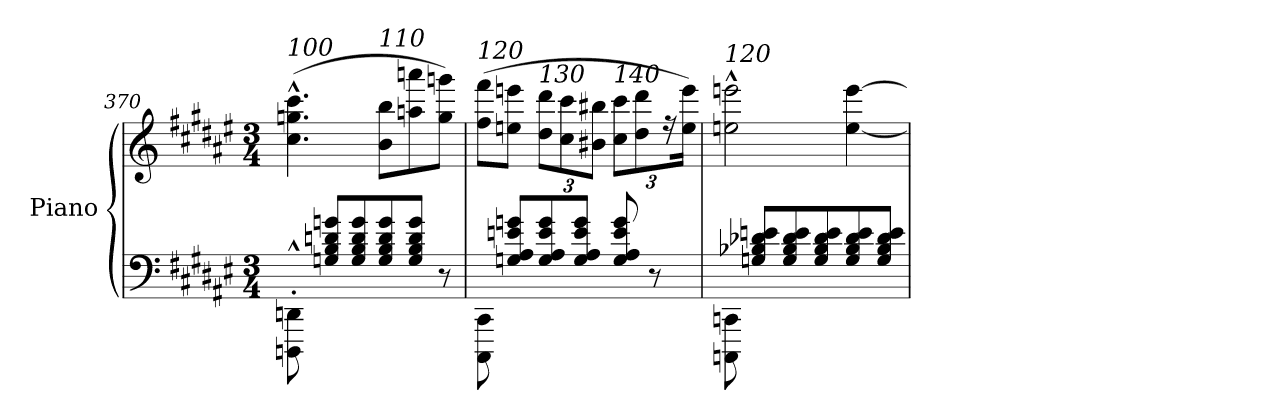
**kern	**kern
*part1	*part1
*staff2	*staff1
*I"Piano	*
*I'Pno	*
*clefF4	*clefG2
*k[f#c#g#d#a#e#]	*k[f#c#g#d#a#e#]
*M3/4	*M3/4
=370	=370
!	!LO:TX:a:i:t=100
8DDDn\'^^ 8DDn\'^^	(4.cc#\^^ 4.ggn\^^ 4.ccc#\^^
8Gn/ 8B/ 8dn/ 8gn/L	.
8G/ 8B/ 8d/ 8g/	.
!	!LO:TX:a:i:t=110
8G/ 8B/ 8d/ 8g/	8b\ 8bb\L
8G/ 8B/ 8d/ 8g/J	8aan\ 8aaan\
8r	8gg\ 8gggn\J)
=371	=371
!	!LO:TX:a:i:t=120
8CCC#\ 8CC#\	(8ff#\ 8fff#\L
8Gn/ 8A#/ 8en/ 8gn/L	8een\ 8eeen\J
*	*Xbrackettup
!	!LO:TX:a:i:t=130
8G/ 8A#/ 8e/ 8g/	12dd#\ 12ddd#\L
.	12cc#\ 12ccc#\
8G/ 8A#/ 8e/ 8g/J	.
.	12b#X\ 12bb#X\J
!	!LO:TX:a:i:t=140
8G/ 8A#/ 8e/ 8g/	12cc#\ 12ccc#\L
.	12dd#\ 12ddd#\
8r	.
.	24rff
.	24ee\ 24eee\Jk)
=372	=372
!	!LO:TX:a:i:t=120
8CCCn\ 8CCn\	2een\^^ 2eeen\^^
8Gn/ 8B-X/ 8d-X/ 8en/L	.
8G/ 8B-/ 8d-/ 8e/	.
8G/ 8B-/ 8d-/ 8e/	.
8G/ 8B-/ 8d-/ 8e/	[4ee\ [4eee\
8G/ 8B-/ 8d-/ 8e/J	.
=	=
*-	*-
